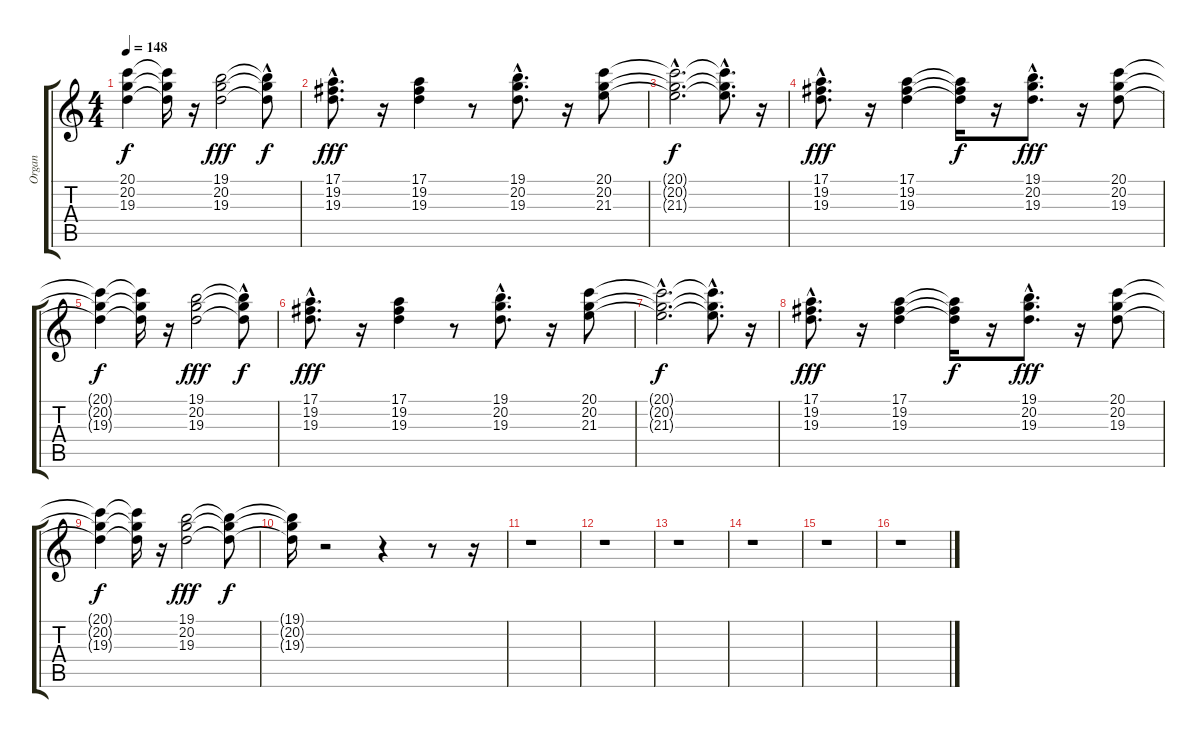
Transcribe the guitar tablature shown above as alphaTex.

\track ("Organ" "Organ") {instrument rockorgan}
\staff {score tabs}
\tuning (E4 B3 G3 D3 A2 E2) {hide}
\ts (4 4)
\tempo 148
\clef g2
\ks c
(20.1{t} 20.2{t} 19.3{t}).4{dy f} (20.1{t} 20.2{t} 19.3{t}).16 r.16 (19.1 20.2 19.3).2{dy fff} (19.1{hac t} 20.2{hac t} 19.3{t}).8{dy f} |
(17.1{hac} 19.2{hac} 19.3{hac}).8{d dy fff} r.16 (17.1 19.2 19.3).4 r.8 (19.1 20.2{hac} 19.3).8{d} r.16 (20.1 20.2 21.3).8 |
(20.1{hac t} 20.2{hac t} 21.3{hac t}).2{d dy f} (20.1{hac t} 20.2{hac t} 21.3{hac t}).8{d} r.16 |
(17.1{hac} 19.2{hac} 19.3{hac}).8{d dy fff} r.16 (17.1 19.2 19.3).4 (17.1{t} 19.2{t} 19.3{t}).16{dy f} r.16 (19.1{hac} 20.2{hac} 19.3{hac}).8{d dy fff} r.16 (20.1 20.2 19.3).8 |
(20.1{t} 20.2{t} 19.3{t}).4{dy f} (20.1{t} 20.2{t} 19.3{t}).16 r.16 (19.1 20.2 19.3).2{dy fff} (19.1{hac t} 20.2{hac t} 19.3{t}).8{dy f} |
(17.1{hac} 19.2{hac} 19.3{hac}).8{d dy fff} r.16 (17.1 19.2 19.3).4 r.8 (19.1 20.2{hac} 19.3).8{d} r.16 (20.1 20.2 21.3).8 |
(20.1{hac t} 20.2{hac t} 21.3{hac t}).2{d dy f} (20.1{hac t} 20.2{hac t} 21.3{hac t}).8{d} r.16 |
(17.1{hac} 19.2{hac} 19.3{hac}).8{d dy fff} r.16 (17.1 19.2 19.3).4 (17.1{t} 19.2{t} 19.3{t}).16{dy f} r.16 (19.1{hac} 20.2{hac} 19.3{hac}).8{d dy fff} r.16 (20.1 20.2 19.3).8 |
(20.1{t} 20.2{t} 19.3{t}).4{dy f} (20.1{t} 20.2{t} 19.3{t}).16 r.16 (19.1 20.2 19.3).2{dy fff} (19.1{t} 20.2{t} 19.3{t}).8{dy f} |
(19.1{t} 20.2{t} 19.3{t}).16 r.2 r.4 r.8 r.16 |
r.1 |
r.1 |
r.1 |
r.1 |
r.1 |
r.1
